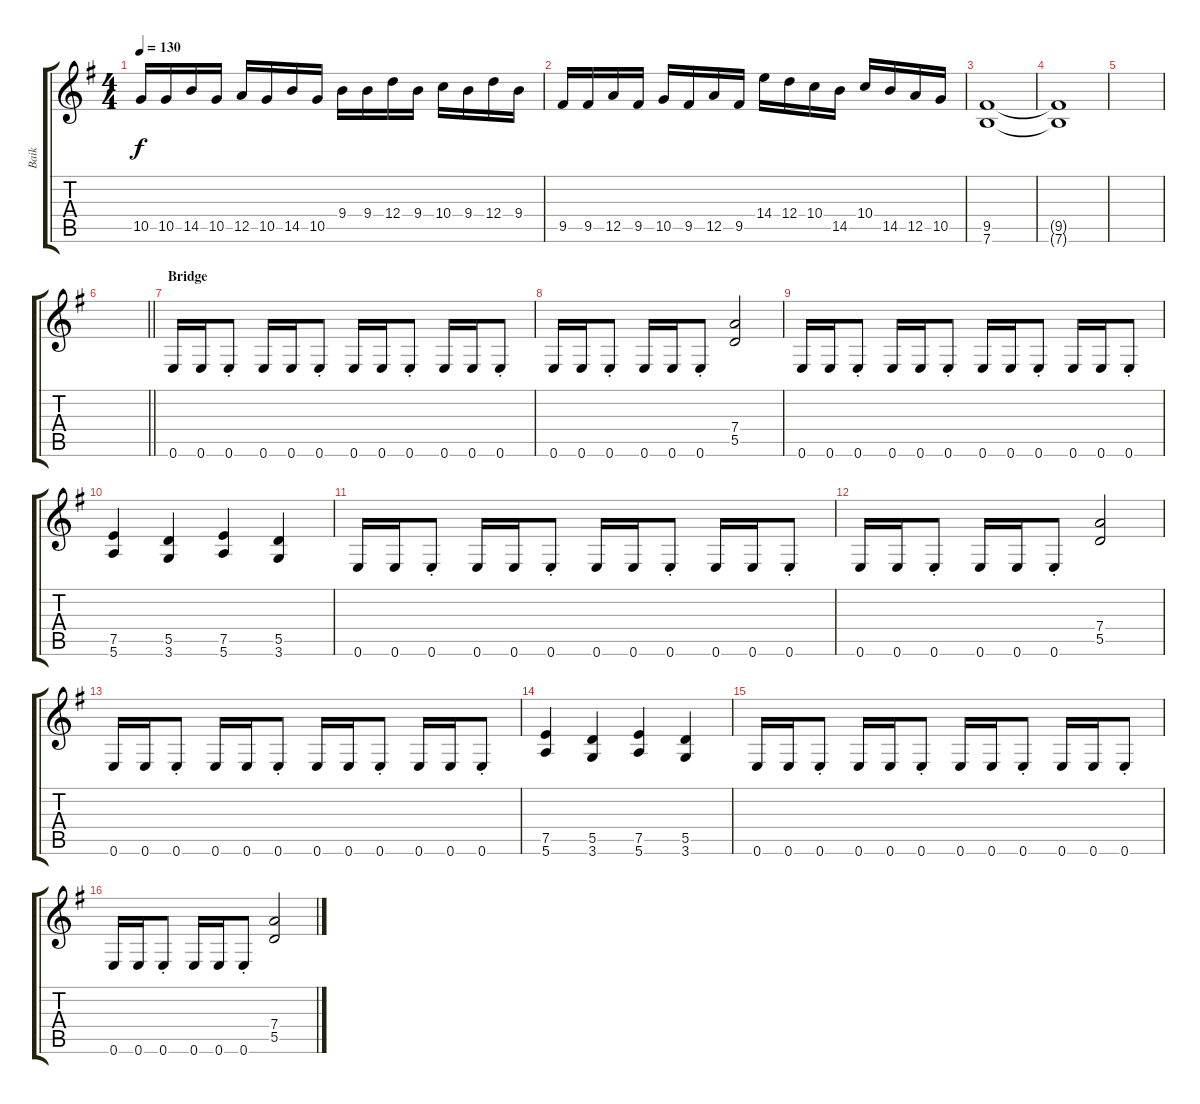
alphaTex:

\track ("Baik" "Baik") {instrument distortionguitar}
\staff {score tabs}
\tuning (E4 B3 G3 D3 A2 E2) {hide}
\ts (4 4)
\tempo 130
\clef g2
\ks eminor
10.5.16{dy f} 10.5.16 14.5.16 10.5.16 12.5.16 10.5.16 14.5.16 10.5.16 9.4.16 9.4.16 12.4.16 9.4.16 10.4.16 9.4.16 12.4.16 9.4.16 |
9.5.16 9.5.16 12.5.16 9.5.16 10.5.16 9.5.16 12.5.16 9.5.16 14.4.16 12.4.16 10.4.16 14.5.16 10.4.16 14.5.16 12.5.16 10.5.16 |
(9.5 7.6).1 |
(9.5{t} 7.6{t}).1 |
|
\barLineRight lightlight
|
\section ("" "Bridge")
0.6.16 0.6.16 0.6{st}.8 0.6.16 0.6.16 0.6{st}.8 0.6.16 0.6.16 0.6{st}.8 0.6.16 0.6.16 0.6{st}.8 |
0.6.16 0.6.16 0.6{st}.8 0.6.16 0.6.16 0.6{st}.8 (7.4 5.5).2 |
0.6.16 0.6.16 0.6{st}.8 0.6.16 0.6.16 0.6{st}.8 0.6.16 0.6.16 0.6{st}.8 0.6.16 0.6.16 0.6{st}.8 |
(7.5 5.6).4 (5.5 3.6).4 (7.5 5.6).4 (5.5 3.6).4 |
0.6.16 0.6.16 0.6{st}.8 0.6.16 0.6.16 0.6{st}.8 0.6.16 0.6.16 0.6{st}.8 0.6.16 0.6.16 0.6{st}.8 |
0.6.16 0.6.16 0.6{st}.8 0.6.16 0.6.16 0.6{st}.8 (7.4 5.5).2 |
0.6.16 0.6.16 0.6{st}.8 0.6.16 0.6.16 0.6{st}.8 0.6.16 0.6.16 0.6{st}.8 0.6.16 0.6.16 0.6{st}.8 |
(7.5 5.6).4 (5.5 3.6).4 (7.5 5.6).4 (5.5 3.6).4 |
0.6.16 0.6.16 0.6{st}.8 0.6.16 0.6.16 0.6{st}.8 0.6.16 0.6.16 0.6{st}.8 0.6.16 0.6.16 0.6{st}.8 |
0.6.16 0.6.16 0.6{st}.8 0.6.16 0.6.16 0.6{st}.8 (7.4 5.5).2
